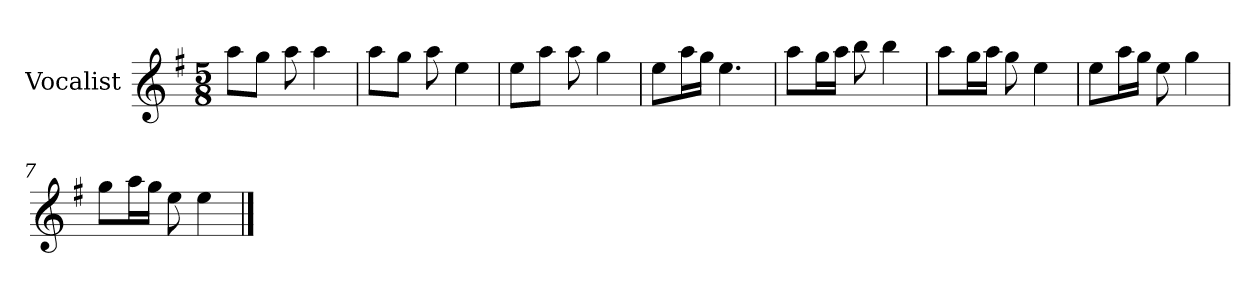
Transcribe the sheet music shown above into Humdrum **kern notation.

**kern
*part1
*staff1
*I"Vocalist
*k[f#]
*G:
*M5/8
=
8aaL
8ggJ
8aa
4aa
=1
8aaL
8ggJ
8aa
4ee
=2
8eeL
8aaJ
8aa
4gg
=3
8eeL
16aaL
16ggJJ
4.ee
=4
8aaL
16ggL
16aaJJ
8bb
4bb
=5
8aaL
16ggL
16aaJJ
8gg
4ee
=6
8eeL
16aaL
16ggJJ
8ee
4gg
=7
8ggL
16aaL
16ggJJ
8ee
4ee
==
*-
